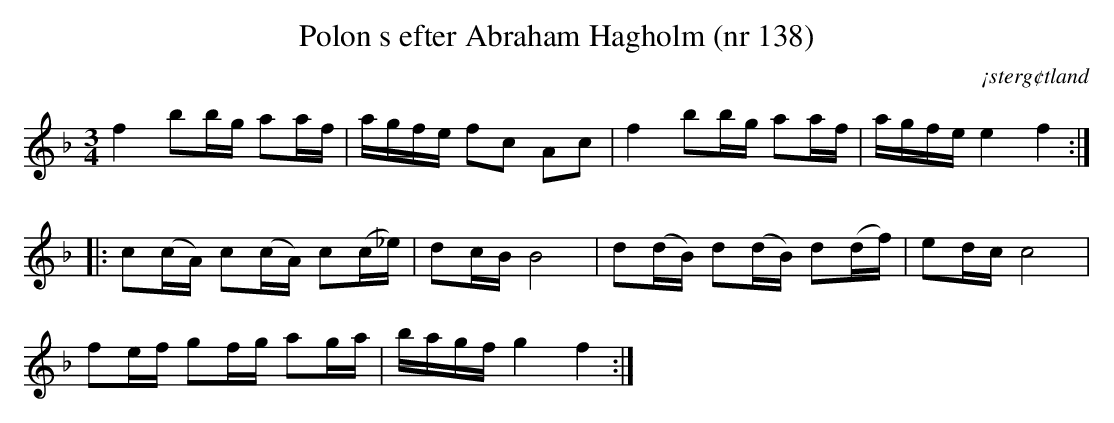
X:1
T: Polon s efter Abraham Hagholm (nr 138)
O: ¡sterg¢tland
M: 3/4
L: 1/16
K: F
f4 b2bg a2af | agfe f2c2 A2c2 | f4 b2bg a2af | agfe e4 f4 ::
c2(cA) c2(cA) c2(c_e) | d2cB B8 | d2(dB) d2(dB) d2(df) | e2dc c8 |
f2ef g2fg a2ga | bagf g4 f4 :|
